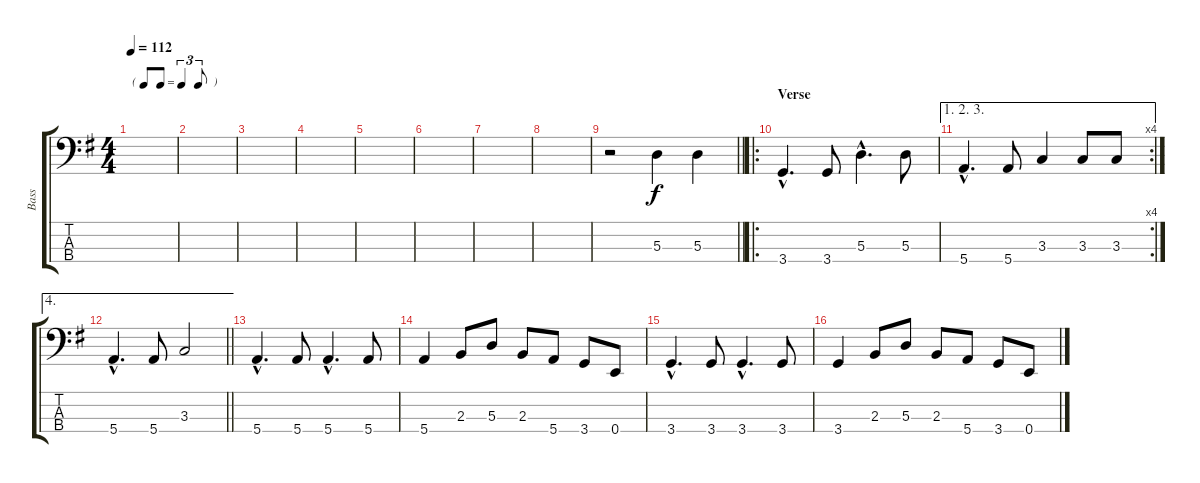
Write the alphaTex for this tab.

\track ("Bass" "Bass") {instrument electricbassfinger}
\staff {score tabs}
\tuning (G2 D2 A1 E1) {hide}
\ts (4 4)
\tf triplet8th
\tempo 112
\clef f4
\ks g
|
|
|
|
|
|
|
|
\barLineRight lightlight
r.2 5.3.4 5.3.4 |
\ro
\section ("" "Verse")
3.4{hac}.4{d} 3.4.8 5.3{hac}.4{d} 5.3.8 |
\ae (1 2 3)
\rc 4
5.4{hac}.4{d} 5.4.8 3.3.4 3.3.8 3.3.8 |
\ae 4
\barLineRight lightlight
5.4{hac}.4{d} 5.4.8 3.3.2 |
5.4{hac}.4{d} 5.4.8 5.4{hac}.4{d} 5.4.8 |
5.4.4 2.3.8 5.3.8 2.3.8 5.4.8 3.4.8 0.4.8 |
3.4{hac}.4{d} 3.4.8 3.4{hac}.4{d} 3.4.8 |
3.4.4 2.3.8 5.3.8 2.3.8 5.4.8 3.4.8 0.4.8
